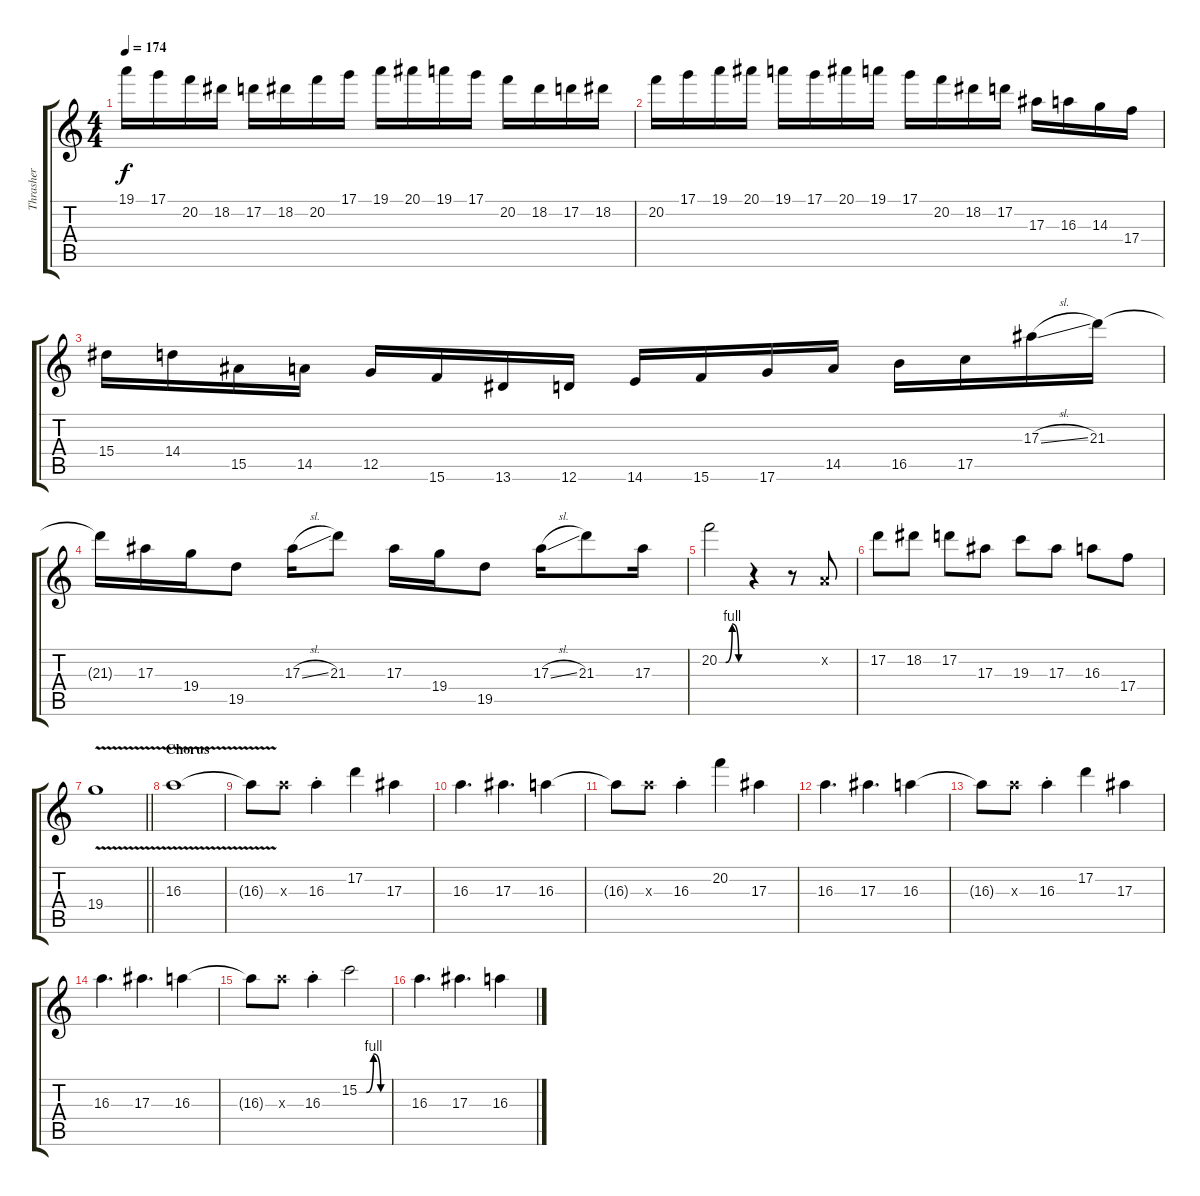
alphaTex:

\track ("Thrasher" "Thrasher") {instrument distortionguitar}
\staff {score tabs}
\tuning (D4 A3 F3 C3 G2 D2) {hide}
\ts (4 4)
\tempo 174
\clef g2
\ks c
19.1.16{dy f} 17.1.16 20.2.16 18.2.16 17.2.16 18.2.16 20.2.16 17.1.16 19.1.16 20.1.16 19.1.16 17.1.16 20.2.16 18.2.16 17.2.16 18.2.16 |
20.2.16 17.1.16 19.1.16 20.1.16 19.1.16 17.1.16 20.1.16 19.1.16 17.1.16 20.2.16 18.2.16 17.2.16 17.3.16 16.3.16 14.3.16 17.4.16 |
15.4.16 14.4.16 15.5.16 14.5.16 12.5.16 15.6.16 13.6.16 12.6.16 14.6.16 15.6.16 17.6.16 14.5.16 16.5.16 17.5.16 17.3{sl}.16 21.3.16 |
21.3{t}.16 17.3.16 19.4.16 19.5.8 17.3{sl}.16 21.3.8 17.3.16 19.4.16 19.5.8 17.3{sl}.16 21.3.8 17.3.16 |
20.2{be (custom 0 0 15 0 30 4 45 0 60 0)}.2 r.4 r.8 0.2{x}.8 |
17.2.8 18.2.8 17.2.8 17.3.8 19.3.8 17.3.8 16.3.8 17.4.8 |
\barLineRight lightlight
19.4{v}.1 |
\section ("" "Chorus")
16.3{v}.1 |
16.3{t}.8 16.3{x}.8 16.3{st}.4 17.2.4 17.3.4 |
16.3.4{d} 17.3.4{d} 16.3.4 |
16.3{t}.8 16.3{x}.8 16.3{st}.4 20.2.4 17.3.4 |
16.3.4{d} 17.3.4{d} 16.3.4 |
16.3{t}.8 16.3{x}.8 16.3{st}.4 17.2.4 17.3.4 |
16.3.4{d} 17.3.4{d} 16.3.4 |
16.3{t}.8 16.3{x}.8 16.3{st}.4 15.2{be (custom 0 0 15 0 30 4 45 0 60 0)}.2 |
16.3.4{d} 17.3.4{d} 16.3.4
